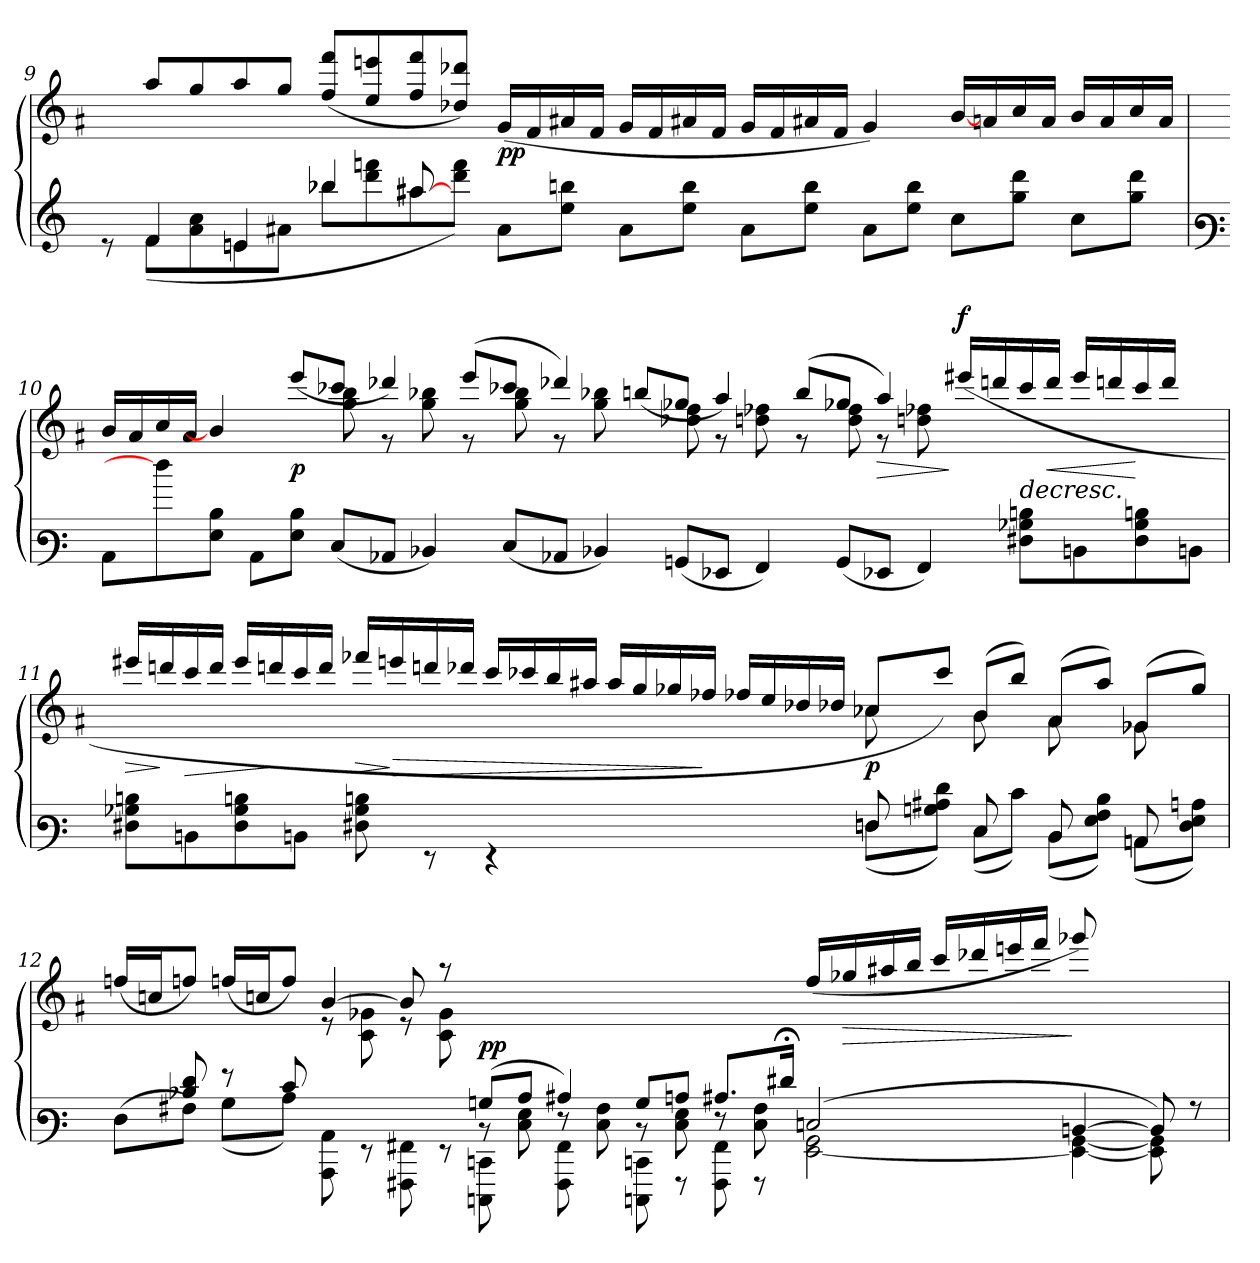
**kern	**dynam	**kern	**dynam
*part2	*part2	*part1	*part1
*staff2	*staff2	*staff1	*staff1
!!LO:PB:g=z
*clefG3	*	*clefG3	*
*	*	*k[f#]	*
=9	=9	=9	=9
*^	*	*	*
8rc	8ryy	.	8ryy	.
4d/	(<8d\L	.	8ff#/L	.
.	8f\ 8a\	.	8ee/	.
4cn/	8cn\	.	8ff#/	.
.	8f#X\J	.	8ee/J	.
4gg-X/	8gg-X\L	.	(>8dd/ 8ddd/L	.
.	8bb\ 8dddn\	.	8cc/ 8cccn/	.
[8ff#/	8ff#\	.	8dd/ 8ddd/	.
1ryy	8bb\ 8ddd\J)	.	8b-X/ 8bb-X/J)	.
!	!	!	!	!LO:DY:b
.	8f#\L	.	(>16e/LL	pp
.	.	.	16d/	.
.	8cc\ 8ggn\J	.	16f#X/	.
.	.	.	16d/JJ	.
.	8f#\L	.	16e/LL	.
.	.	.	16d/	.
.	8cc\ 8gg\J	.	16f#X/	.
.	.	.	16d/JJ	.
.	8f#\L	.	16e/LL	.
.	.	.	16d/	.
.	8cc\ 8gg\J	.	16f#X/	.
.	.	.	16d/JJ	.
.	8f#\L	.	4e/)	.
2ryy	8cc\ 8gg\J	.	.	.
.	8a\L	.	[>16g/LL	.
.	.	.	16fn/	.
.	8ee\ 8bb\J	.	16a/	.
.	.	.	16f/JJ	.
.	8a\L	.	16g/LL	.
.	.	.	16f/	.
8ryy	8ee\ 8bb\J	.	16a/	.
.	.	.	16f/JJ	.
*v	*v	*	*	*
!!LO:LB:g=z
=10	=10	=10	=10
*clefF3	*	*	*
*	*	*^	*
8C\L	.	16g/LL	8ryy	.
.	.	16f#/	.	.
*	*	*v	*v	*
8ff#/]	.	16a/	.
.	.	16f#/JJ	.
8G\ 8d\J	.	4g/]	.
8C\L	.	.	.
!	!	!	!LO:DY:b
8G\ 8d\J	.	(>8ccc/L	p
*	*	*^	*
(>8E/L	.	8aa-X/J	8ee\ 8gg\	.
8C-X/J	.	4bb-X/)	8re	.
4D-X/)	.	.	8ee\ 8gg-X\	.
.	.	(>8ccc/L	8re	.
(>8E/L	.	8aa-X/J	8ee\ 8gg-\	.
8C-X/J	.	4bb-X/)	8re	.
4D-X/)	.	.	8ee\ 8gg-X\	.
.	.	(>8ggn/L	8ryy	.
(>8BBn/L	.	8ee-X/J	8b-\ 8dd\	.
8GG-X/J	.	4ff#/)	8re	.
4AA/)	.	.	8bn\ 8dd-X\	.
.	.	(>8gg/L	8re	.
(>8BB/L	.	8ee-X/J	8b\ 8dd-\	.
!	!	!	!	!LO:HP:b
8GG-X/J	.	4ff#/)	8re	>
4AA/)	.	.	8bn\ 8dd-X\	.
!	!	!	!	!LO:DY:n=1:a
.	.	(>16ccc#X/LL	8ryy	] f
.	.	16bbn/	.	.
!	!	!	!	!LO:HP:b
8F#X\ 8B-X\ 8dn\L	.	16aa-/	2ryy	>
!	!	!	!	!LO:HP:b
.	.	16bb/JJ	.	<
8Dn\	.	16ccc#/LL	.	.
.	.	16bbn/	.	]
8F#\ 8B-\ 8dn\	.	16aa-/	.	[
.	.	16bb/JJ	.	.
8Dn\J	.	8ryy	.	.
!!LO:LB:g=z	!!
=11	=11	=11	=11	=11
*^	*	*	*	*
!	!	!	!	!	!LO:HP:b
8F#X\ 8B-X\ 8dn\L	1.ryy	.	16ccc#X/LL	1.ryy	>
.	.	.	16bbn/	.	]
!	!	!	!	!	!LO:HP:b
8Dn\	.	.	16aa/	.	>
.	.	.	16bb/JJ	.	.
8F#\ 8B-\ 8dn\	.	.	16ccc#/LL	.	.
.	.	.	16bbn/	.	]
8Dn\J	.	.	16aa/	.	.
.	.	.	16bb/JJ	.	.
!	!	!	!	!	!LO:HP:b
8F#X\ 8B-\ 8dn\	.	.	16ddd-X/LL	.	>
!	!	!	!	!	!LO:HP:n=1:b
.	.	.	16cccn/	.	] >
8rGG	.	.	16bbn/	.	.
.	.	.	16bb-X/JJ	.	.
4rGG	.	.	16aa/LL	.	.
.	.	.	16aa-X/	.	.
.	.	.	16gg/	.	.
.	.	.	16ff#X/JJ	.	.
2ryy	.	.	16ff#/LL	.	.
.	.	.	16ee/	.	.
.	.	.	16ee-X/	.	.
.	.	.	16dd-/JJ	.	]
.	.	.	16dd-X/LL	.	.
.	.	.	16cc/	.	.
.	.	.	16b-/	.	.
.	.	.	16b-X/JJ	.	.
!	!	!	!	!	!LO:DY:b
8Fn/	(<8Fn\L	.	8a-/L	8a-\	p
8ryy	8Bn\ 8c#X\ 8f\J)	.	8aa-/J)	8ryy	.
8E/	(<8E\L	.	(>8g/L	8g\	.
8ryy	8e\J)	.	8gg/J)	8ryy	.
8D/	(<8D\L	.	(>8f#/L	8f#\	.
8ryy	8G\ 8A\ 8d\J)	.	8ff#/J)	8ryy	.
8Cn/	(<8Cn\L	.	(>8e-/L	8e-\	.
8ryy	8F\ 8G\ 8c\J)	.	8ee-/J)	8ryy	.
!!LO:LB:g=z	!!
=12	=12	=12	=12	=12	=12
*	*^	*	*	*	*
8ryy	(<8F\L	1ryy	.	(>16ddn/LL	2ryy	.
.	.	.	.	16an/J	.	.
8d-X/ 8f/	8A#X\J)	.	.	8ddn/J)	.	.
8rg	(<8B\L	.	.	(>16ddn/LL	.	.
.	.	.	.	16an/J	.	.
8e/	8c\J)	.	.	8dd/J)	.	.
2ryy	8CC\ 8C\	.	.	[>4g/	8rB	.
.	8rGG	.	.	.	8A\ 8e-X\	.
.	8AAA#\ 8AA#\	.	.	8g/]	8rB	.
.	8rGG	.	.	8rff	8A\ 8e-\	.
!	!	!	!LO:DY:a	!	!	!
(>8Bn/L	8rD	8EEEn\ 8EEn\	pp	1ryy	4.ryy	.
8c/J	8E\ 8G\	8ryy	.	.	.	.
4c#X/)	8r	8AAA#\ 8AA#\	.	.	.	.
.	8E\ 8A#\	8ryy	.	.	1ryy	.
8B/L	8rD	8EEEn\ 8EEn\	.	.	.	.
8cn/J	8E\ 8G\	8rAAA	.	.	.	.
8.c#X/L	8r	8AAA#\ 8AA#\	.	.	.	.
.	8rAAA	8E\ 8A#\	.	.	.	.
16f#X;</Jk	.	.	.	.	.	.
(>2En/	[<2GG\ 2BB\	1ryy	.	(>16dd/LL	.	.
!	!	!	!	!	!	!LO:HP:b
.	.	.	.	16ee-/	.	>
.	.	.	.	16ff#X/	.	.
.	.	.	.	16gg/JJ	.	.
.	.	.	.	16aa/LL	.	.
.	.	.	.	16bb-X/	.	.
.	.	.	.	16cccn/	2ryy	.
.	.	.	.	16ddd/JJ	.	.
[>4Dn/	4GG\_ [<4BB\	.	.	8eee-/)	.	]
.	.	.	.	4.ryy	.	.
8D/])	8GG\] 8BB\]	.	.	.	.	.
8rA	8ryy	.	.	.	8ryy	.
*v	*v	*v	*	*	*	*
*	*	*v	*v	*
=	=	=	=
*-	*-	*-	*-
